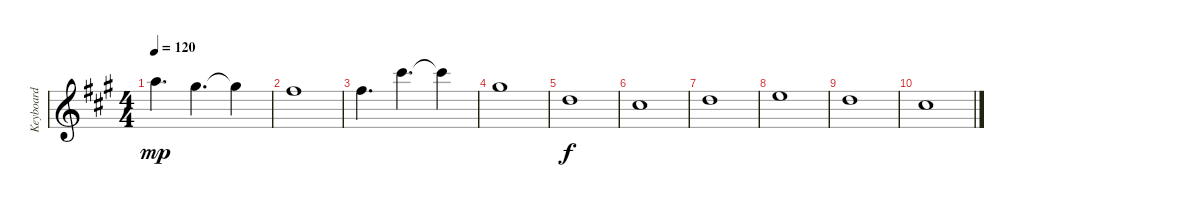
\track ("Keyboard" "Keyboard") {instrument pad2warm}
\staff {score}
\tuning (Db4 Ab3 E3 B2 Gb2 Db2) {hide}
\ts (4 4)
\tempo 120
\clef g2
\ks a
20.1.4{d dy mp} 19.1.4{d} 19.1{t}.4 |
17.1.1 |
17.1.4{d} 24.1.4{d} 24.1{t}.4 |
19.1.1 |
13.1.1{dy f} |
12.1.1 |
13.1.1 |
15.1.1 |
13.1.1 |
12.1.1
